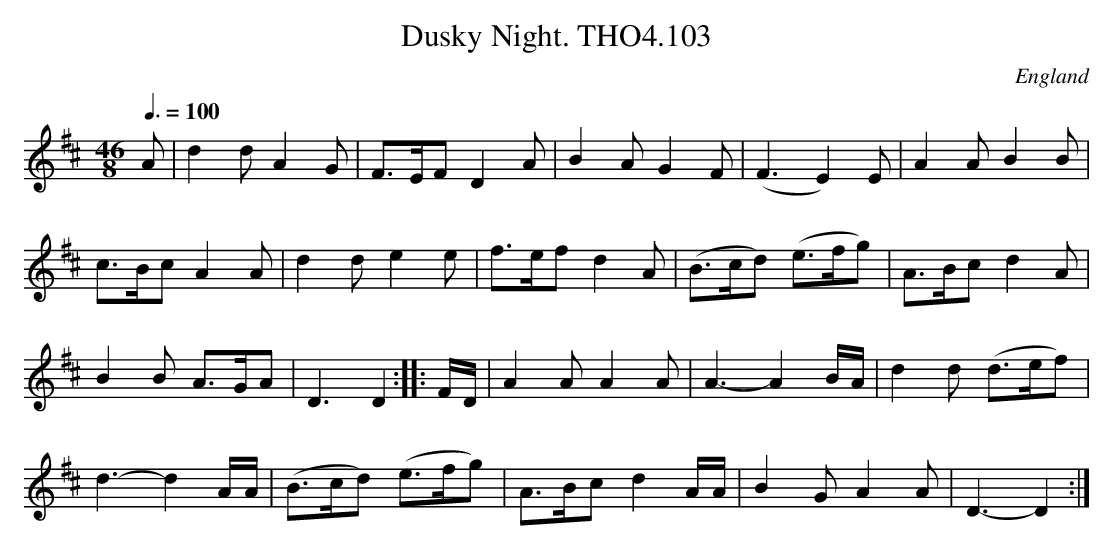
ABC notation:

X:1
T:Dusky Night. THO4.103
O:England
M:46/8
L:1/8
Q:3/8=100
K:D major
A|d2 d A2 G|F>EF D2 A|B2 A G2 F|(F3 E2) E|A2 A B2 B|
c>Bc A2 A|d2 d e2 e|f>ef d2 A|(B>cd) (e>fg)|A>Bc d2 A|
B2 B A>GA|D3 D2::F/D/|A2 A A2 A|A3-A2 B/A/|d2 d (d>ef)|
d3-d2 A/A/|(B>cd) (e>fg)|A>Bc d2 A/A/|B2 G A2 A|D3-D2:|
